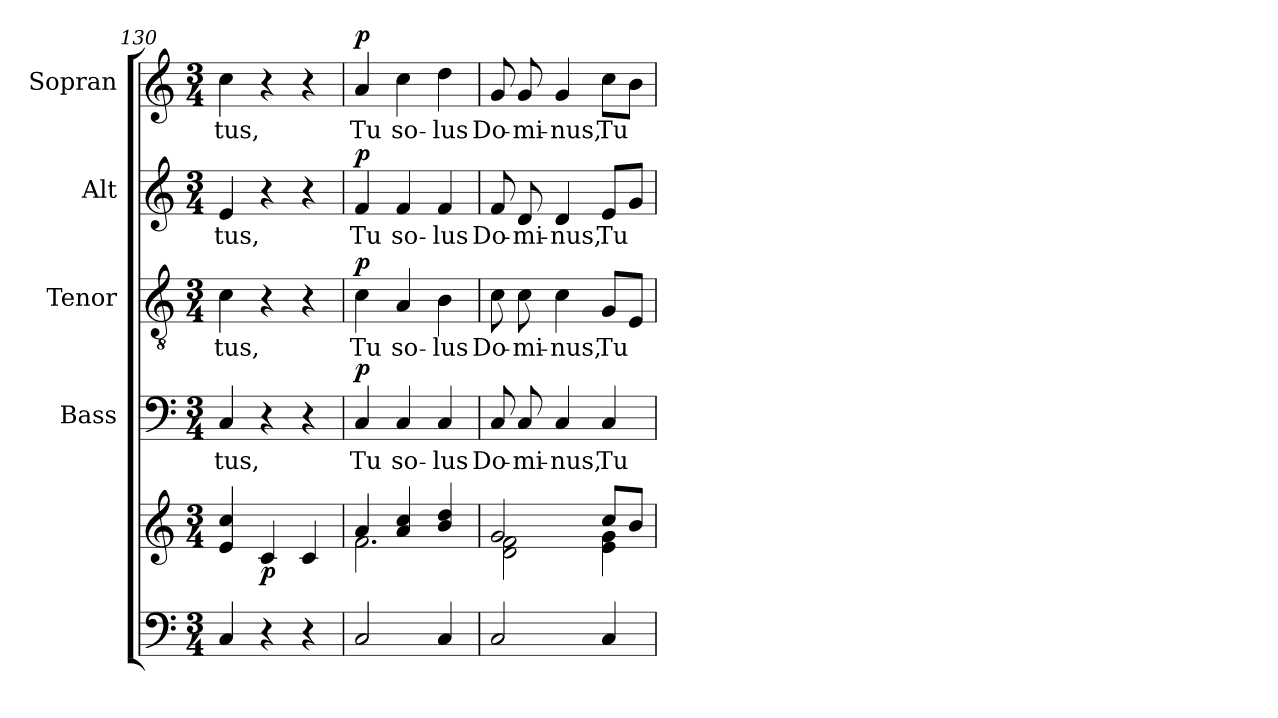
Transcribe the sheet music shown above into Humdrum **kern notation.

**kern	**kern	**dynam	**kern	**text	**dynam	**kern	**text	**dynam	**kern	**text	**dynam	**kern	**text	**dynam
*part5	*part5	*part5	*part4	*part4	*part4	*part3	*part3	*part3	*part2	*part2	*part2	*part1	*part1	*part1
*staff6	*staff5	*staff5/6	*staff4	*staff4	*staff4	*staff3	*staff3	*staff3	*staff2	*staff2	*staff2	*staff1	*staff1	*staff1
*	*	*	*I"Bass	*	*	*I"Tenor	*	*	*I"Alt	*	*	*I"Sopran	*	*
*	*	*	*I'B.	*	*	*I'T.	*	*	*I'A.	*	*	*I'S.	*	*
*clefF4	*clefG2	*	*clefF4	*	*	*clefGv2	*	*	*clefG2	*	*	*clefG2	*	*
*k[]	*k[]	*	*k[]	*	*	*k[]	*	*	*k[]	*	*	*k[]	*	*
*C:	*C:	*	*C:	*	*	*C:	*	*	*C:	*	*	*C:	*	*
*M3/4	*M3/4	*	*M3/4	*	*	*M3/4	*	*	*M3/4	*	*	*M3/4	*	*
=130	=130	=130	=130	=130	=130	=130	=130	=130	=130	=130	=130	=130	=130	=130
!	!	!	!	!LO:LY:b	!	!	!LO:LY:b	!	!	!LO:LY:b	!	!	!LO:LY:b	!
4C/	4e/ 4cc/	.	4C/	-tus,	.	4c\	-tus,	.	4e/	-tus,	.	4cc\	-tus,	.
!	!	!LO:DY:b	!	!	!	!	!	!	!	!	!	!	!	!
4r	4c/	p	4r	.	.	4r	.	.	4r	.	.	4r	.	.
4r	4c/	.	4r	.	.	4r	.	.	4r	.	.	4r	.	.
=131	=131	=131	=131	=131	=131	=131	=131	=131	=131	=131	=131	=131	=131	=131
*	*^	*	*	*	*	*	*	*	*	*	*	*	*	*
!	!	!	!	!	!LO:LY:b	!LO:DY:a	!	!LO:LY:b	!LO:DY:a	!	!LO:LY:b	!LO:DY:a	!	!LO:LY:b	!LO:DY:a
2C/	4a/	2.f\	.	4C/	Tu	p	4c\	Tu	p	4f/	Tu	p	4a/	Tu	p
!	!	!	!	!	!LO:LY:b	!	!	!LO:LY:b	!	!	!LO:LY:b	!	!	!LO:LY:b	!
.	4a/ 4cc/	.	.	4C/	so-	.	4A/	so-	.	4f/	so-	.	4cc\	so-	.
!	!	!	!	!	!LO:LY:b	!	!	!LO:LY:b	!	!	!LO:LY:b	!	!	!LO:LY:b	!
4C/	4b/ 4dd/	.	.	4C/	-lus	.	4B\	-lus	.	4f/	-lus	.	4dd\	-lus	.
=132	=132	=132	=132	=132	=132	=132	=132	=132	=132	=132	=132	=132	=132	=132	=132
!	!	!	!	!	!LO:LY:b	!	!	!LO:LY:b	!	!	!LO:LY:b	!	!	!LO:LY:b	!
2C/	2g/	2d\ 2f\	.	8C/	Do-	.	8c\	Do-	.	8f/	Do-	.	8g/	Do-	.
!	!	!	!	!	!LO:LY:b	!	!	!LO:LY:b	!	!	!LO:LY:b	!	!	!LO:LY:b	!
.	.	.	.	8C/	-mi-	.	8c\	-mi-	.	8d/	-mi-	.	8g/	-mi-	.
!	!	!	!	!	!LO:LY:b	!	!	!LO:LY:b	!	!	!LO:LY:b	!	!	!LO:LY:b	!
.	.	.	.	4C/	-nus,	.	4c\	-nus,	.	4d/	-nus,	.	4g/	-nus,	.
!	!	!	!	!	!LO:LY:b	!	!	!LO:LY:b	!	!	!LO:LY:b	!	!	!LO:LY:b	!
4C/	8cc/L	4e\ 4g\	.	4C/	Tu	.	8G/L	Tu	.	8e/L	Tu	.	8cc\L	Tu	.
.	8b/J	.	.	.	.	.	8E/J	.	.	8g/J	.	.	8b\J	.	.
*	*v	*v	*	*	*	*	*	*	*	*	*	*	*	*	*
=	=	=	=	=	=	=	=	=	=	=	=	=	=	=
*-	*-	*-	*-	*-	*-	*-	*-	*-	*-	*-	*-	*-	*-	*-
